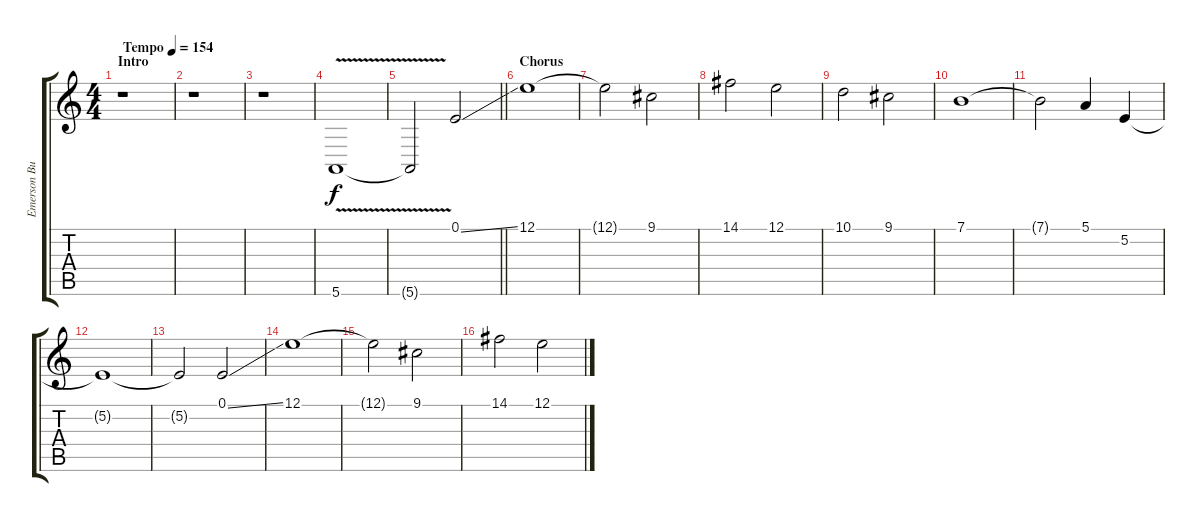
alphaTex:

\track ("Emerson Burton (Keyboard)" "Emerson Bu") {instrument electricgrandpiano}
\staff {score tabs}
\tuning (E4 B3 G3 D3 A2 E2) {hide}
\ts (4 4)
\section ("" "Intro")
\tempo (154 "Tempo")
\clef g2
\ks c
r.1{dy f instrument electricgrandpiano} |
r.1 |
r.1 |
5.6{v}.1 |
\barLineRight lightlight
5.6{t}.2 0.1{ss}.2 |
\section ("" "Chorus")
12.1.1 |
12.1{t}.2 9.1.2 |
14.1.2 12.1.2 |
10.1.2 9.1.2 |
7.1.1 |
7.1{t}.2 5.1.4 5.2.4 |
5.2{t}.1 |
5.2{t}.2 0.1{ss}.2 |
12.1.1 |
12.1{t}.2 9.1.2 |
14.1.2 12.1.2
